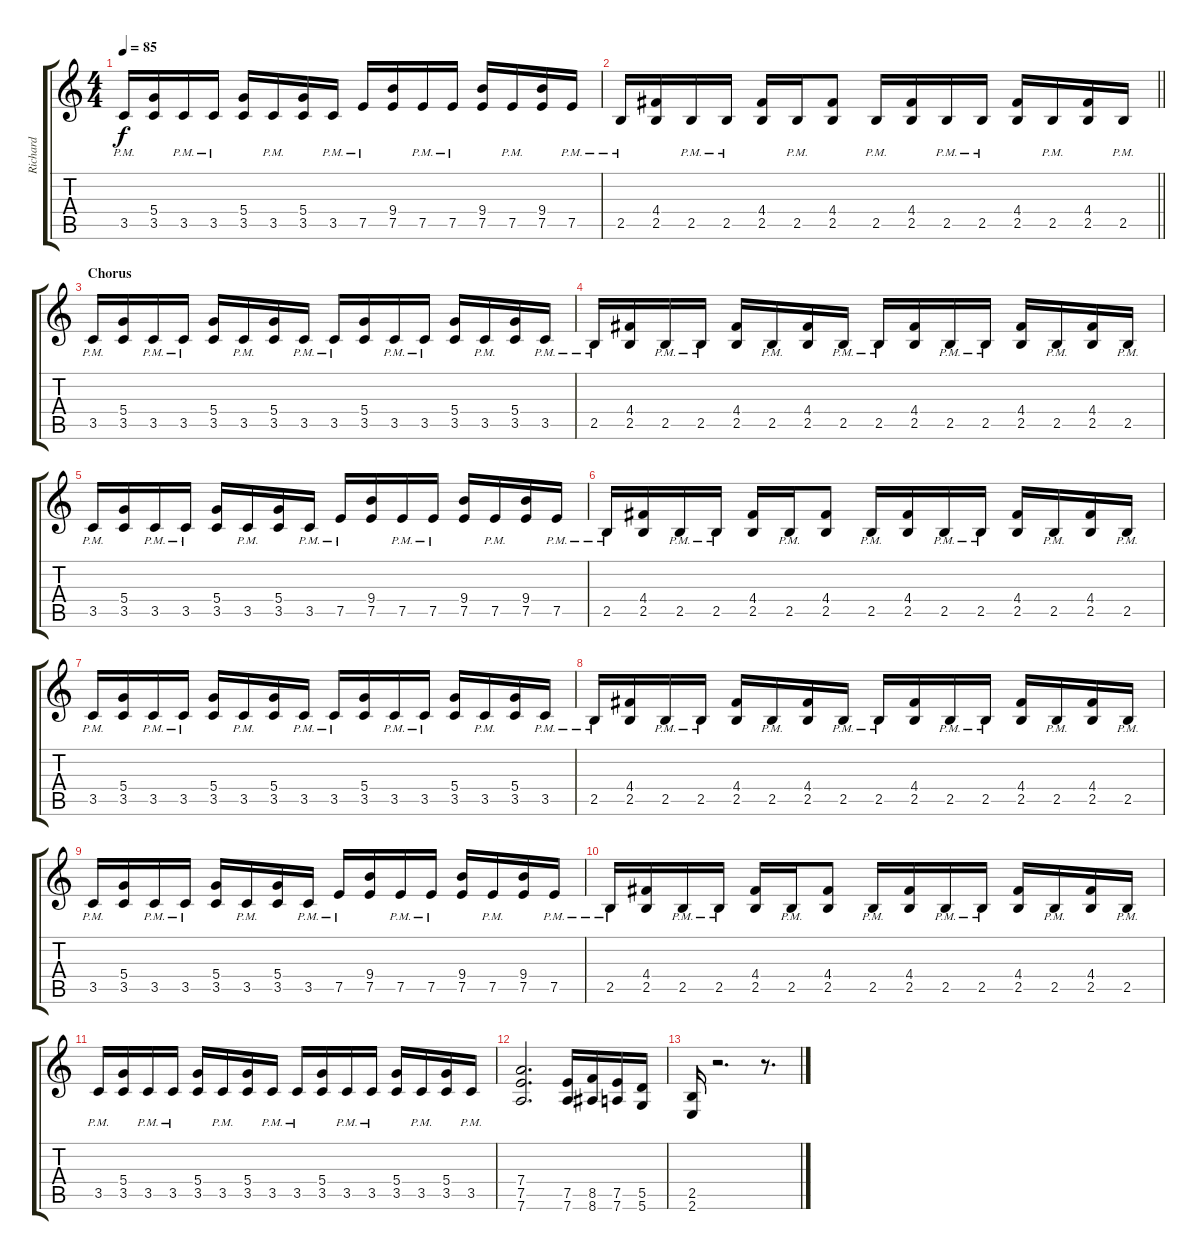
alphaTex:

\track ("Richard" "Richard") {instrument distortionguitar}
\staff {score tabs}
\tuning (E4 B3 G3 D3 A2 D2) {hide}
\ts (4 4)
\tempo 85
\clef g2
\ks c
3.5{pm}.16{dy f} (5.4 3.5).16 3.5{pm}.16 3.5{pm}.16 (5.4 3.5).16 3.5{pm}.16 (5.4 3.5).16 3.5{pm}.16 7.5{pm}.16 (9.4 7.5).16 7.5{pm}.16 7.5{pm}.16 (9.4 7.5).16 7.5{pm}.16 (9.4 7.5).16 7.5{pm}.16 |
\barLineRight lightlight
2.5{pm}.16 (4.4 2.5).16 2.5{pm}.16 2.5{pm}.16 (4.4 2.5).16 2.5{pm}.16 (4.4 2.5).8 2.5{pm}.16 (4.4 2.5).16 2.5{pm}.16 2.5{pm}.16 (4.4 2.5).16 2.5{pm}.16 (4.4 2.5).16 2.5{pm}.16 |
\section ("" "Chorus")
3.5{pm}.16 (5.4 3.5).16 3.5{pm}.16 3.5{pm}.16 (5.4 3.5).16 3.5{pm}.16 (5.4 3.5).16 3.5{pm}.16 3.5{pm}.16 (5.4 3.5).16 3.5{pm}.16 3.5{pm}.16 (5.4 3.5).16 3.5{pm}.16 (5.4 3.5).16 3.5{pm}.16 |
2.5{pm}.16 (4.4 2.5).16 2.5{pm}.16 2.5{pm}.16 (4.4 2.5).16 2.5{pm}.16 (4.4 2.5).16 2.5{pm}.16 2.5{pm}.16 (4.4 2.5).16 2.5{pm}.16 2.5{pm}.16 (4.4 2.5).16 2.5{pm}.16 (4.4 2.5).16 2.5{pm}.16 |
3.5{pm}.16 (5.4 3.5).16 3.5{pm}.16 3.5{pm}.16 (5.4 3.5).16 3.5{pm}.16 (5.4 3.5).16 3.5{pm}.16 7.5{pm}.16 (9.4 7.5).16 7.5{pm}.16 7.5{pm}.16 (9.4 7.5).16 7.5{pm}.16 (9.4 7.5).16 7.5{pm}.16 |
2.5{pm}.16 (4.4 2.5).16 2.5{pm}.16 2.5{pm}.16 (4.4 2.5).16 2.5{pm}.16 (4.4 2.5).8 2.5{pm}.16 (4.4 2.5).16 2.5{pm}.16 2.5{pm}.16 (4.4 2.5).16 2.5{pm}.16 (4.4 2.5).16 2.5{pm}.16 |
3.5{pm}.16 (5.4 3.5).16 3.5{pm}.16 3.5{pm}.16 (5.4 3.5).16 3.5{pm}.16 (5.4 3.5).16 3.5{pm}.16 3.5{pm}.16 (5.4 3.5).16 3.5{pm}.16 3.5{pm}.16 (5.4 3.5).16 3.5{pm}.16 (5.4 3.5).16 3.5{pm}.16 |
2.5{pm}.16 (4.4 2.5).16 2.5{pm}.16 2.5{pm}.16 (4.4 2.5).16 2.5{pm}.16 (4.4 2.5).16 2.5{pm}.16 2.5{pm}.16 (4.4 2.5).16 2.5{pm}.16 2.5{pm}.16 (4.4 2.5).16 2.5{pm}.16 (4.4 2.5).16 2.5{pm}.16 |
3.5{pm}.16 (5.4 3.5).16 3.5{pm}.16 3.5{pm}.16 (5.4 3.5).16 3.5{pm}.16 (5.4 3.5).16 3.5{pm}.16 7.5{pm}.16 (9.4 7.5).16 7.5{pm}.16 7.5{pm}.16 (9.4 7.5).16 7.5{pm}.16 (9.4 7.5).16 7.5{pm}.16 |
2.5{pm}.16 (4.4 2.5).16 2.5{pm}.16 2.5{pm}.16 (4.4 2.5).16 2.5{pm}.16 (4.4 2.5).8 2.5{pm}.16 (4.4 2.5).16 2.5{pm}.16 2.5{pm}.16 (4.4 2.5).16 2.5{pm}.16 (4.4 2.5).16 2.5{pm}.16 |
3.5{pm}.16 (5.4 3.5).16 3.5{pm}.16 3.5{pm}.16 (5.4 3.5).16 3.5{pm}.16 (5.4 3.5).16 3.5{pm}.16 3.5{pm}.16 (5.4 3.5).16 3.5{pm}.16 3.5{pm}.16 (5.4 3.5).16 3.5{pm}.16 (5.4 3.5).16 3.5{pm}.16 |
(7.4 7.5 7.6).2{d} (7.5 7.6).16 (8.5 8.6).16 (7.5 7.6).16 (5.5 5.6).16 |
(2.5 2.6).16 r.2{d} r.8{d}
